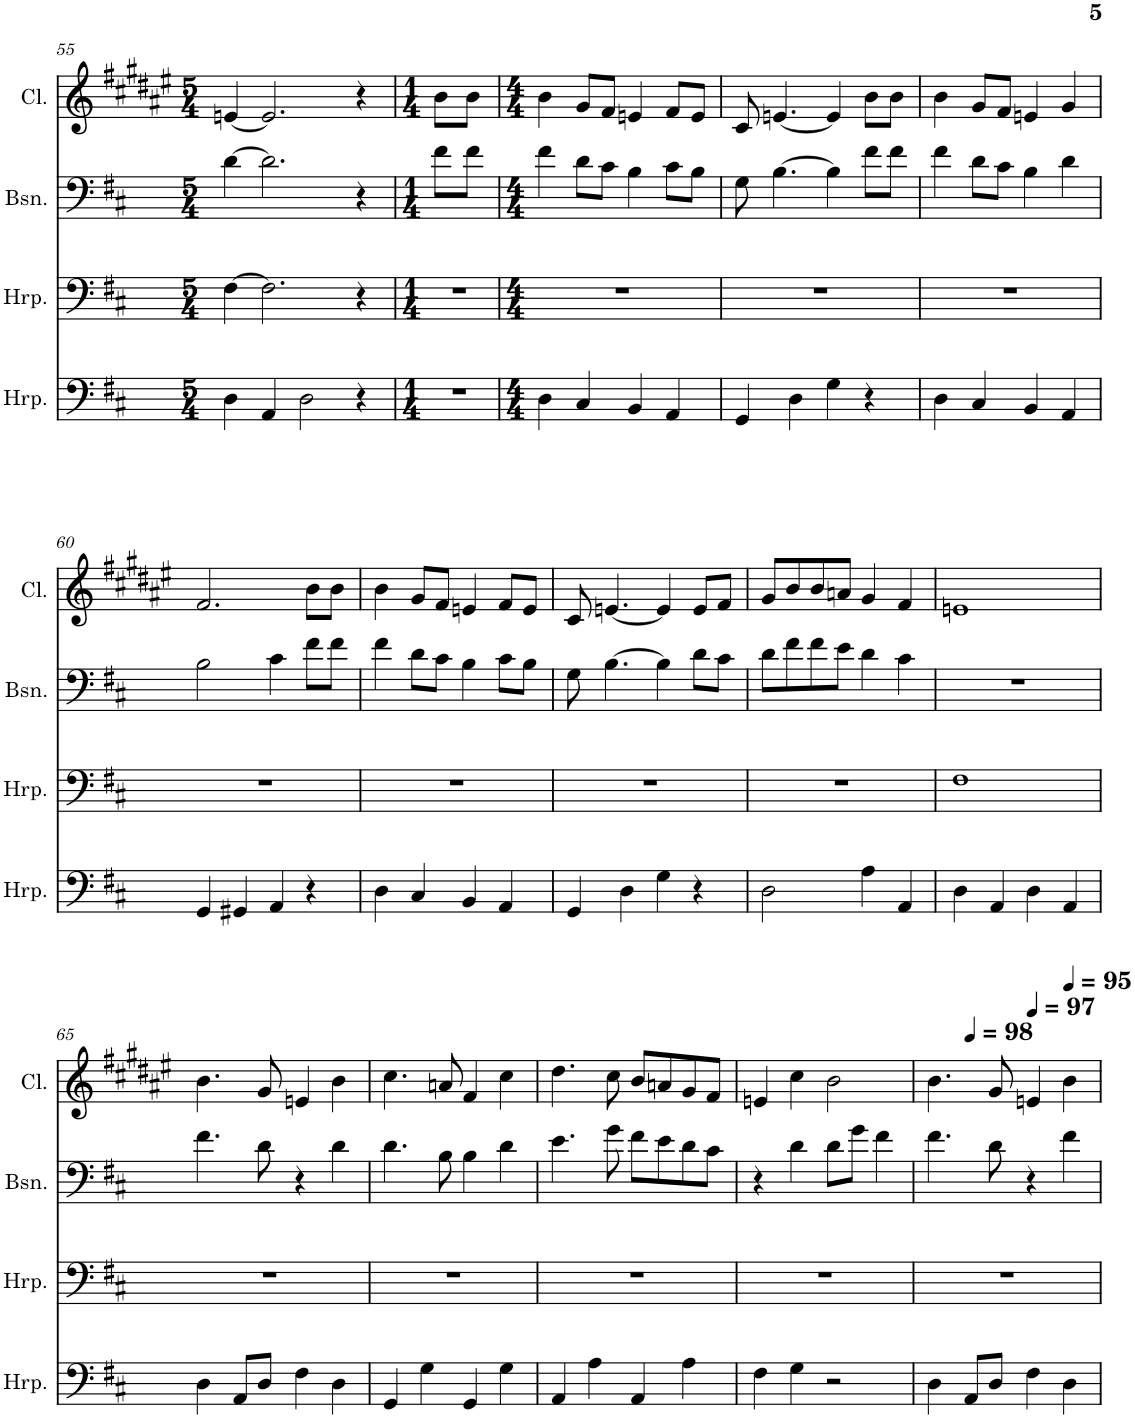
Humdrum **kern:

**kern	**kern	**kern	**kern
*part4	*part3	*part2	*part1
*staff4	*staff3	*staff2	*staff1
*I"Harp	*I"Harp	*I"Bassoon	*I"Clarinet
*I'Hrp.	*I'Hrp.	*I'Bsn.	*I'Cl.
!!LO:PB:g=z
*clefF4	*clefF4	*clefF4	*clefG2
*	*	*	*Trd1c2
*k[f#c#]	*k[f#c#]	*k[f#c#]	*k[f#c#g#d#a#e#]
*M5/4	*M5/4	*M5/4	*M5/4
=55	=55	=55	=55
4D\	[4F#\	[4d\	[4en/
4AA/	2.F#\]	2.d\]	2.e/]
2D\	.	.	.
4r	4r	4r	4r
=56	=56	=56	=56
*M1/4	*M1/4	*M1/4	*M1/4
4r	4r	8f#\L	8b\L
.	.	8f#\J	8b\J
=57	=57	=57	=57
*M4/4	*M4/4	*M4/4	*M4/4
4D\	1r	4f#\	4b\
4C#/	.	8d\L	8g#/L
.	.	8c#\J	8f#/J
4BB/	.	4B\	4en/
4AA/	.	8c#\L	8f#/L
.	.	8B\J	8e/J
=58	=58	=58	=58
4GG/	1r	8G\	8c#/
.	.	[4.B\	[4.en/
4D\	.	.	.
4G\	.	4B\]	4e/]
4r	.	8f#\L	8b\L
.	.	8f#\J	8b\J
=59	=59	=59	=59
4D\	1r	4f#\	4b\
4C#/	.	8d\L	8g#/L
.	.	8c#\J	8f#/J
4BB/	.	4B\	4en/
4AA/	.	4d\	4g#/
!!LO:LB:g=z
=60	=60	=60	=60
4GG/	1r	2B\	2.f#/
4GG#X/	.	.	.
4AA/	.	4c#\	.
4r	.	8f#\L	8b\L
.	.	8f#\J	8b\J
=61	=61	=61	=61
4D\	1r	4f#\	4b\
4C#/	.	8d\L	8g#/L
.	.	8c#\J	8f#/J
4BB/	.	4B\	4en/
4AA/	.	8c#\L	8f#/L
.	.	8B\J	8e/J
=62	=62	=62	=62
4GG/	1r	8G\	8c#/
.	.	[4.B\	[4.en/
4D\	.	.	.
4G\	.	4B\]	4e/]
4r	.	8d\L	8e/L
.	.	8c#\J	8f#/J
=63	=63	=63	=63
2D\	1r	8d\L	8g#/L
.	.	8f#\	8b/
.	.	8f#\	8b/
.	.	8e\J	8an/J
4A\	.	4d\	4g#/
4AA/	.	4c#\	4f#/
=64	=64	=64	=64
4D\	1F#	1r	1en
4AA/	.	.	.
4D\	.	.	.
4AA/	.	.	.
!!LO:LB:g=z
=65	=65	=65	=65
4D\	1r	4.f#\	4.b\
8AA/L	.	.	.
8D/J	.	8d\	8g#/
4F#\	.	4r	4en/
4D\	.	4d\	4b\
=66	=66	=66	=66
4GG/	1r	4.d\	4.cc#\
4G\	.	.	.
.	.	8B\	8an/
4GG/	.	4B\	4f#/
4G\	.	4d\	4cc#\
=67	=67	=67	=67
4AA/	1r	4.e\	4.dd#\
4A\	.	.	.
.	.	8g\	8cc#\
4AA/	.	8f#\L	8b/L
.	.	8e\	8an/
4A\	.	8d\	8g#/
.	.	8c#\J	8f#/J
=68	=68	=68	=68
4F#\	1r	4r	4en/
4G\	.	4d\	4cc#\
2r	.	8d\L	2b\
.	.	8g\J	.
.	.	4f#\	.
=69	=69	=69	=69
*	*	*	*^
4D\	1r	4.f#\	4.b\	4ryy
*	*	*	*MM98	*
8AA/L	.	.	.	2.ryy
8D/J	.	8d\	8g#/	.
*	*	*	*MM97	*
4F#\	.	4r	4en/	.
*	*	*	*MM95	*
4D\	.	4f#\	4b\	.
*	*	*	*v	*v
=	=	=	=
*-	*-	*-	*-
